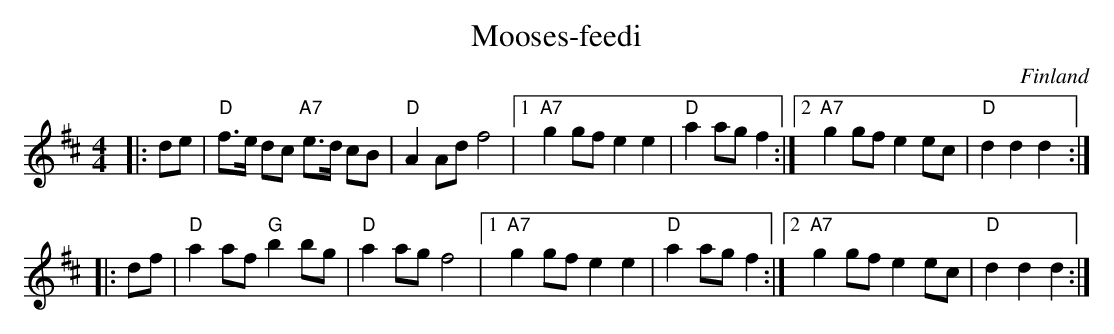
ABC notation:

X:1
T: Mooses-feedi
O: Finland
M: 4/4
L: 1/8
K: D
|: de \
| "D"f>e dc "A7"e>d cB | "D"A2 Ad f4 |1 "A7"g2 gf e2 e2 | "D"a2 ag f2 \
                                    :|2 "A7"g2 gf e2 ec | "D"d2 d2 d2 :|
|: df \
| "D"a2 af "G"b2 bg | "D"a2 ag f4 |1 "A7"g2 gf e2 e2 | "D"a2 ag f2 \
                                 :|2 "A7"g2 gf e2 ec | "D"d2 d2 d2 :|
